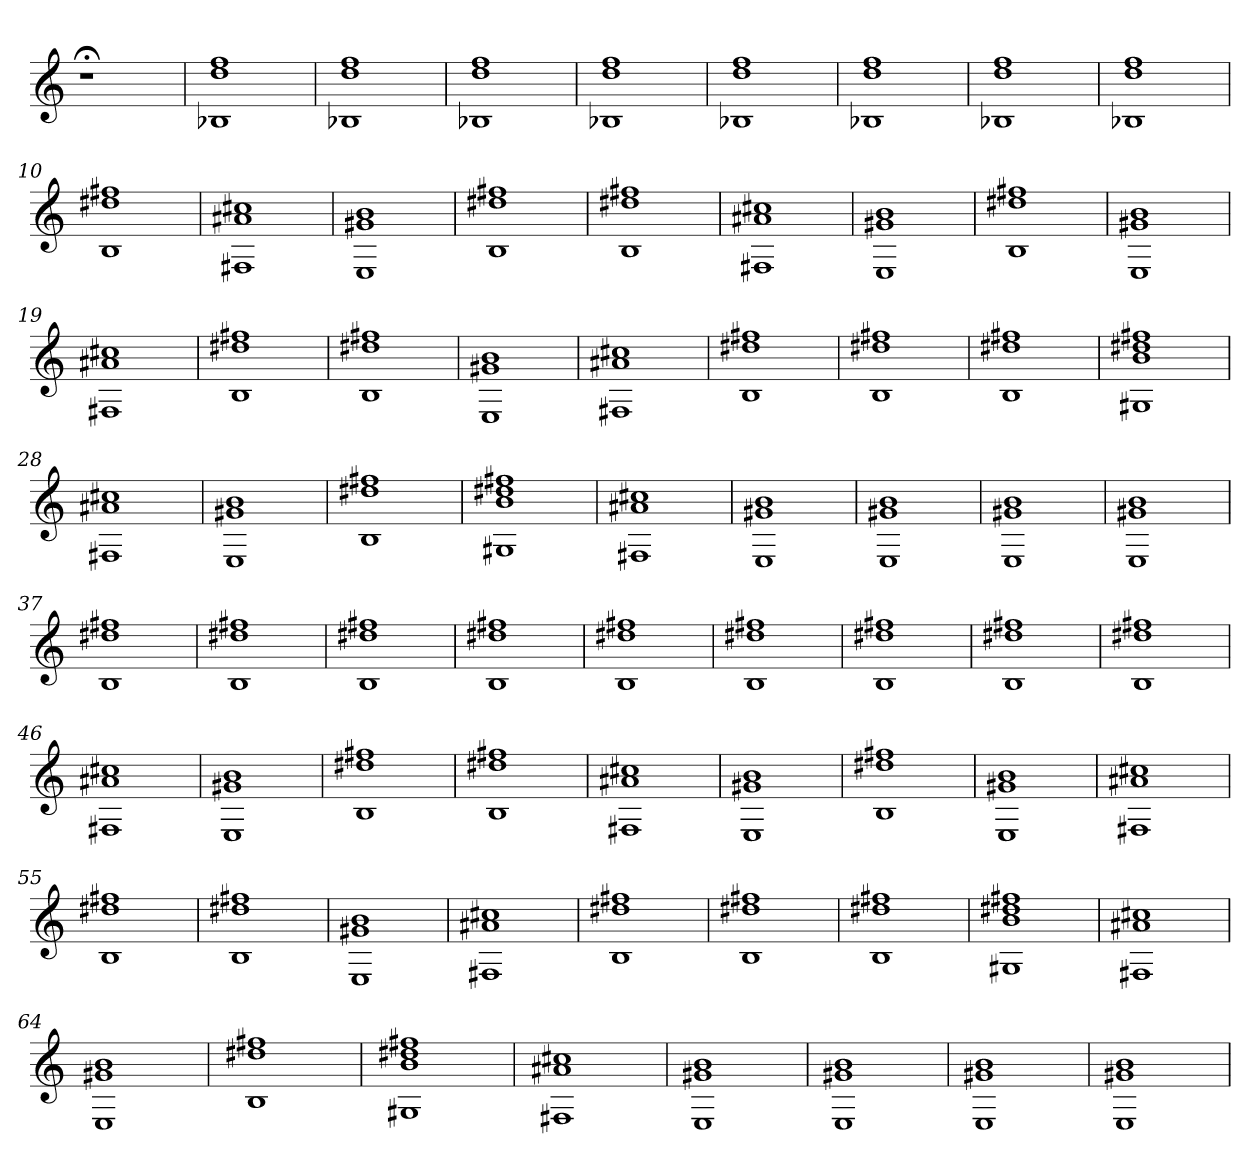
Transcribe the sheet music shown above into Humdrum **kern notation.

**kern
*part1
*staff1
=
1r;<
=1
1r
=2
1B-X 1dd 1ff
=3
1B-X 1dd 1ff
=4
1B-X 1dd 1ff
=5
1B-X 1dd 1ff
=6
1B-X 1dd 1ff
=7
1B-X 1dd 1ff
=8
1B-X 1dd 1ff
=9
1B-X 1dd 1ff
=10
1B 1dd#X 1ff#X
=11
1F#X 1a#X 1cc#X
=12
1E 1g#X 1b
=13
1B 1dd#X 1ff#X
=14
1B 1dd#X 1ff#X
=15
1F#X 1a#X 1cc#X
=16
1E 1g#X 1b
=17
1B 1dd#X 1ff#X
=18
1E 1g#X 1b
=19
1F#X 1a#X 1cc#X
=20
1B 1dd#X 1ff#X
=21
1B 1dd#X 1ff#X
=22
1E 1g#X 1b
=23
1F#X 1a#X 1cc#X
=24
1B 1dd#X 1ff#X
=25
1B 1dd#X 1ff#X
=26
1B 1dd#X 1ff#X
=27
1G#X 1b 1dd#X 1ff#X
=28
1F#X 1a#X 1cc#X
=29
1E 1g#X 1b
=30
1B 1dd#X 1ff#X
=31
1G#X 1b 1dd#X 1ff#X
=32
1F#X 1a#X 1cc#X
=33
1E 1g#X 1b
=34
1E 1g#X 1b
=35
1E 1g#X 1b
=36
1E 1g#X 1b
=37
1B 1dd#X 1ff#X
=38
1B 1dd#X 1ff#X
=39
1B 1dd#X 1ff#X
=40
1B 1dd#X 1ff#X
=41
1B 1dd#X 1ff#X
=42
1B 1dd#X 1ff#X
=43
1B 1dd#X 1ff#X
=44
1B 1dd#X 1ff#X
=45
1B 1dd#X 1ff#X
=46
1F#X 1a#X 1cc#X
=47
1E 1g#X 1b
=48
1B 1dd#X 1ff#X
=49
1B 1dd#X 1ff#X
=50
1F#X 1a#X 1cc#X
=51
1E 1g#X 1b
=52
1B 1dd#X 1ff#X
=53
1E 1g#X 1b
=54
1F#X 1a#X 1cc#X
=55
1B 1dd#X 1ff#X
=56
1B 1dd#X 1ff#X
=57
1E 1g#X 1b
=58
1F#X 1a#X 1cc#X
=59
1B 1dd#X 1ff#X
=60
1B 1dd#X 1ff#X
=61
1B 1dd#X 1ff#X
=62
1G#X 1b 1dd#X 1ff#X
=63
1F#X 1a#X 1cc#X
=64
1E 1g#X 1b
=65
1B 1dd#X 1ff#X
=66
1G#X 1b 1dd#X 1ff#X
=67
1F#X 1a#X 1cc#X
=68
1E 1g#X 1b
=69
1E 1g#X 1b
=70
1E 1g#X 1b
=71
1E 1g#X 1b
=
*-
